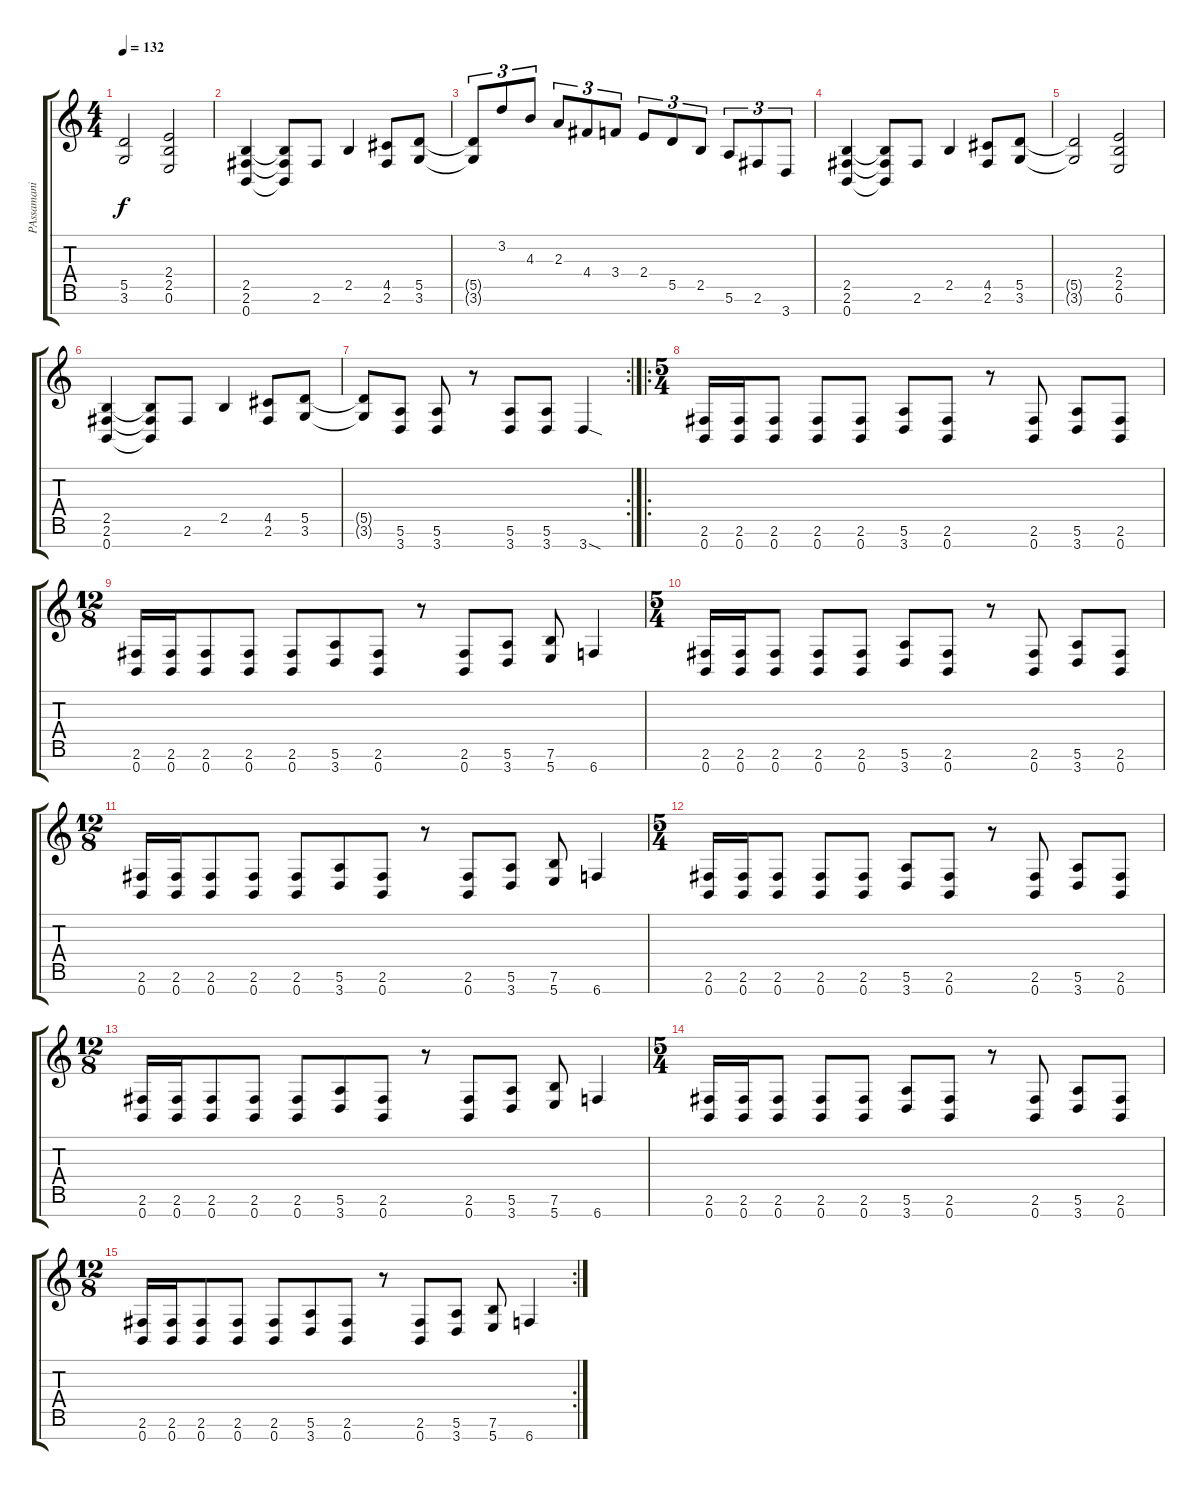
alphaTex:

\track ("PAssamani" "PAssamani") {instrument distortionguitar}
\staff {score tabs}
\tuning (E4 B3 G3 D3 A2 E2 B1) {hide}
\ts (4 4)
\tempo 132
\clef g2
\ks c
(5.5{t} 3.6{t}).2{dy f} (2.4 2.5 0.6).2 |
(2.5 2.6 0.7).4 (2.5{t} 2.6{t} 0.7{t}).8 2.6.8 2.5.4 (4.5 2.6).8 (5.5 3.6).8 |
(5.5{t} 3.6{t}).8{tu (3 2)} 3.2.8{tu (3 2)} 4.3.8{tu (3 2)} 2.3.8{tu (3 2)} 4.4.8{tu (3 2)} 3.4.8{tu (3 2)} 2.4.8{tu (3 2)} 5.5.8{tu (3 2)} 2.5.8{tu (3 2)} 5.6.8{tu (3 2)} 2.6.8{tu (3 2)} 3.7.8{tu (3 2)} |
(2.5 2.6 0.7).4 (2.5{t} 2.6{t} 0.7{t}).8 2.6.8 2.5.4 (4.5 2.6).8 (5.5 3.6).8 |
(5.5{t} 3.6{t}).2 (2.4 2.5 0.6).2 |
(2.5 2.6 0.7).4 (2.5{t} 2.6{t} 0.7{t}).8 2.6.8 2.5.4 (4.5 2.6).8 (5.5 3.6).8 |
\rc 2
(5.5{t} 3.6{t}).8 (5.6 3.7).8 (5.6 3.7).8 r.8 (5.6 3.7).8 (5.6 3.7).8 3.7{sod}.4 |
\ro
\ts (5 4)
(2.6 0.7).16 (2.6 0.7).16 (2.6 0.7).8 (2.6 0.7).8 (2.6 0.7).8 (5.6 3.7).8 (2.6 0.7).8 r.8 (2.6 0.7).8 (5.6 3.7).8 (2.6 0.7).8 |
\ts (12 8)
(2.6 0.7).16 (2.6 0.7).16 (2.6 0.7).8 (2.6 0.7).8 (2.6 0.7).8 (5.6 3.7).8 (2.6 0.7).8 r.8 (2.6 0.7).8 (5.6 3.7).8 (7.6 5.7).8 6.7.4 |
\ts (5 4)
(2.6 0.7).16 (2.6 0.7).16 (2.6 0.7).8 (2.6 0.7).8 (2.6 0.7).8 (5.6 3.7).8 (2.6 0.7).8 r.8 (2.6 0.7).8 (5.6 3.7).8 (2.6 0.7).8 |
\ts (12 8)
(2.6 0.7).16 (2.6 0.7).16 (2.6 0.7).8 (2.6 0.7).8 (2.6 0.7).8 (5.6 3.7).8 (2.6 0.7).8 r.8 (2.6 0.7).8 (5.6 3.7).8 (7.6 5.7).8 6.7.4 |
\ts (5 4)
(2.6 0.7).16 (2.6 0.7).16 (2.6 0.7).8 (2.6 0.7).8 (2.6 0.7).8 (5.6 3.7).8 (2.6 0.7).8 r.8 (2.6 0.7).8 (5.6 3.7).8 (2.6 0.7).8 |
\ts (12 8)
(2.6 0.7).16 (2.6 0.7).16 (2.6 0.7).8 (2.6 0.7).8 (2.6 0.7).8 (5.6 3.7).8 (2.6 0.7).8 r.8 (2.6 0.7).8 (5.6 3.7).8 (7.6 5.7).8 6.7.4 |
\ts (5 4)
(2.6 0.7).16 (2.6 0.7).16 (2.6 0.7).8 (2.6 0.7).8 (2.6 0.7).8 (5.6 3.7).8 (2.6 0.7).8 r.8 (2.6 0.7).8 (5.6 3.7).8 (2.6 0.7).8 |
\rc 2
\ts (12 8)
(2.6 0.7).16 (2.6 0.7).16 (2.6 0.7).8 (2.6 0.7).8 (2.6 0.7).8 (5.6 3.7).8 (2.6 0.7).8 r.8 (2.6 0.7).8 (5.6 3.7).8 (7.6 5.7).8 6.7.4
